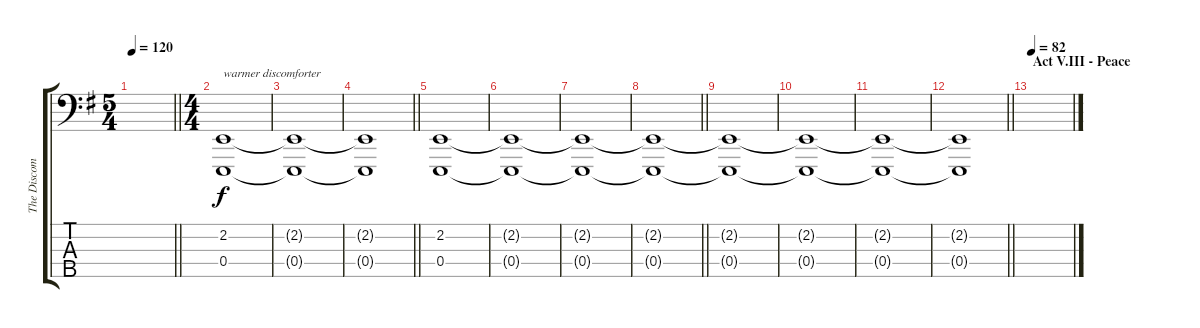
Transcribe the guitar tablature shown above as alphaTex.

\track ("The Discomforter" "The Discom") {instrument lead1square}
\staff {score tabs}
\tuning (G2 D2 A1 E1 B0) {hide}
\ts (5 4)
\tempo 120
\clef f4
\barLineRight lightlight
\ks eminor
|
\ts (4 4)
(2.2 0.4).1{txt "warmer discomforter" volume 16 instrument pad8sweep} |
(2.2{t} 0.4{t}).1 |
\barLineRight lightlight
(2.2{t} 0.4{t}).1 |
\section ("" "")
(2.2 0.4).1 |
(2.2{t} 0.4{t}).1 |
(2.2{t} 0.4{t}).1 |
\barLineRight lightlight
(2.2{t} 0.4{t}).1 |
(2.2{t} 0.4{t}).1{volume 5} |
(2.2{t} 0.4{t}).1 |
(2.2{t} 0.4{t}).1 |
\barLineRight lightlight
(2.2{t} 0.4{t}).1 |
\section ("" "Act V.III - Peace")
\tempo 82
